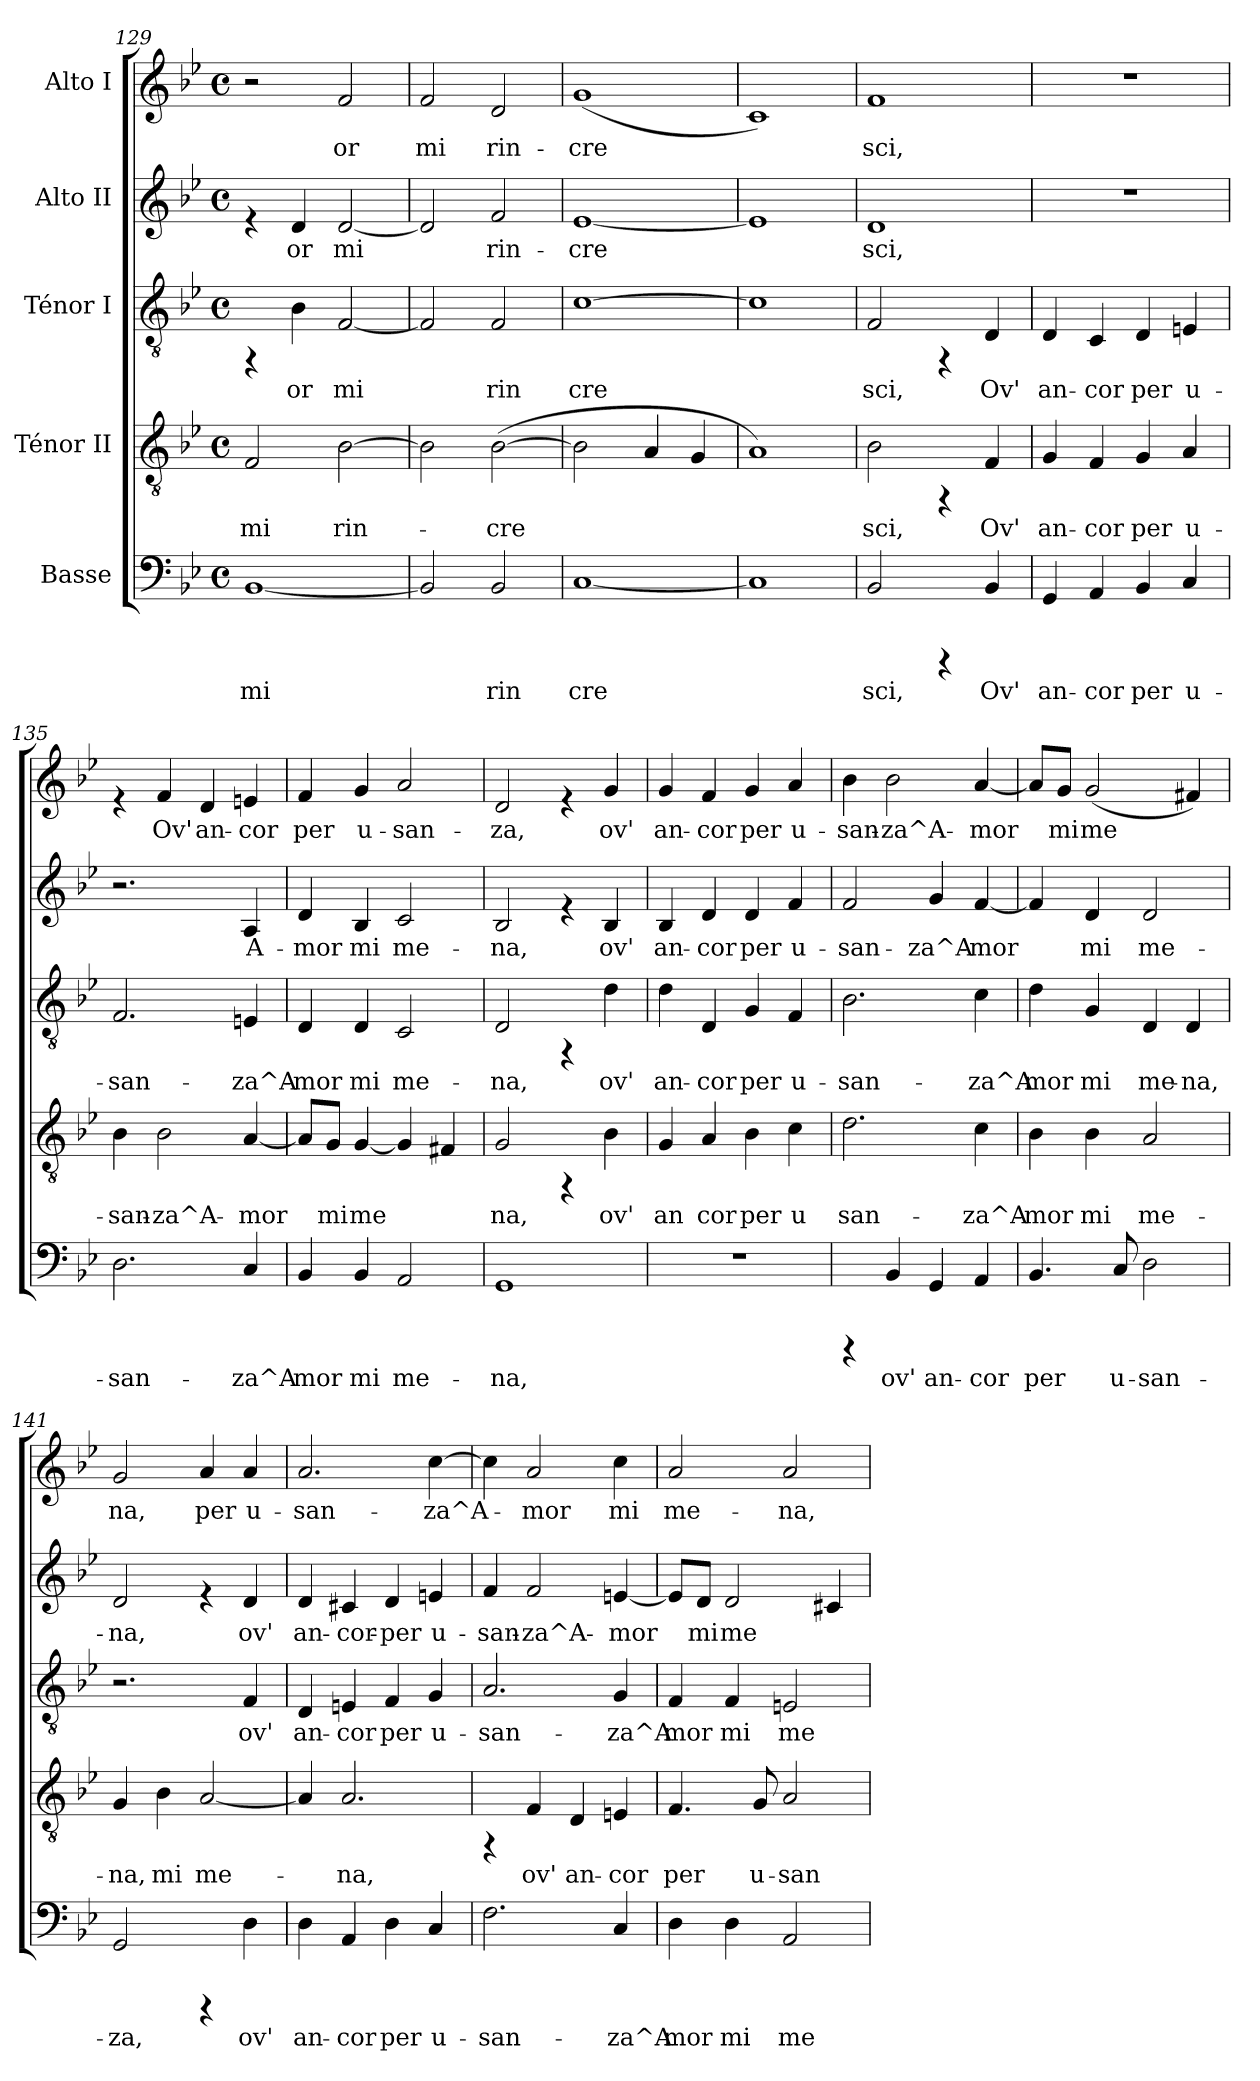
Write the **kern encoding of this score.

**kern	**text	**kern	**text	**kern	**text	**kern	**text	**kern	**text
*part5	*part5	*part4	*part4	*part3	*part3	*part2	*part2	*part1	*part1
*staff5	*staff5	*staff4	*staff4	*staff3	*staff3	*staff2	*staff2	*staff1	*staff1
*I"Basse	*	*I"Ténor II	*	*I"Ténor I	*	*I"Alto II	*	*I"Alto I	*
!!LO:PB:g=z
*clefF4	*	*clefGv2	*	*clefGv2	*	*clefG2	*	*clefG2	*
*k[b-e-]	*	*k[b-e-]	*	*k[b-e-]	*	*k[b-e-]	*	*k[b-e-]	*
*B-:	*	*B-:	*	*B-:	*	*B-:	*	*B-:	*
*M4/4	*	*M4/4	*	*M4/4	*	*M4/4	*	*M4/4	*
*met(c)	*	*met(c)	*	*met(c)	*	*met(c)	*	*met(c)	*
=129	=129	=129	=129	=129	=129	=129	=129	=129	=129
!	!LO:LY:b:cj	!	!LO:LY:b:cj	!	!	!	!	!	!
[<1BB-	mi	2F/	mi	4rEE	.	4re	.	2r	.
!	!	!	!	!	!LO:LY:b:cj	!	!LO:LY:b:cj	!	!
.	.	.	.	4B-\	or	4d/	or	.	.
!	!	!	!LO:LY:b:cj	!	!LO:LY:b:cj	!	!LO:LY:b:cj	!	!LO:LY:b:cj
.	.	[>2B-\	rin-	[<2F/	mi	[<2d/	mi	2f/	or
=130	=130	=130	=130	=130	=130	=130	=130	=130	=130
!	!	!	!	!	!	!	!	!	!LO:LY:b:cj
2BB-/]	.	2B-\]	.	2F/]	.	2d/]	.	2f/	mi
!	!LO:LY:b:cj	!	!LO:LY:b:cj	!	!LO:LY:b:cj	!	!LO:LY:b:cj	!	!LO:LY:b:cj
2BB-/	rin	(>[>2B-\	-cre	2F/	rin	2f/	rin-	2d/	rin-
=131	=131	=131	=131	=131	=131	=131	=131	=131	=131
!	!LO:LY:b:cj	!	!	!	!LO:LY:b:cj	!	!LO:LY:b:cj	!	!LO:LY:b:cj
[<1C	cre	2B-\]	.	[>1c	cre	[<1e-	-cre	(<1g	-cre
!	!	!	!LO:LY:b:cj	!	!	!	!	!	!
.	.	4A/	-	.	.	.	.	.	.
!	!	!	!LO:LY:b:cj	!	!	!	!	!	!
.	.	4G/	--	.	.	.	.	.	.
=132	=132	=132	=132	=132	=132	=132	=132	=132	=132
!	!	!	!LO:LY:b:cj	!	!	!	!	!	!LO:LY:b:cj
1C]	.	1A)	--	1c]	.	1e-]	.	1c)	-
=133	=133	=133	=133	=133	=133	=133	=133	=133	=133
!	!LO:LY:b:cj	!	!LO:LY:b:cj	!	!LO:LY:b:cj	!	!LO:LY:b:cj	!	!LO:LY:b:cj
2BB-/	sci,	2B-\	-sci,	2F/	sci,	1d	sci,	1f	-sci,
4rBBBB	.	4rEE	.	4rEE	.	.	.	.	.
!	!LO:LY:b:cj	!	!LO:LY:b:cj	!	!LO:LY:b:cj	!	!	!	!
4BB-/	Ov'	4F/	Ov'	4D/	Ov'	.	.	.	.
=134	=134	=134	=134	=134	=134	=134	=134	=134	=134
!	!LO:LY:b:cj	!	!LO:LY:b:cj	!	!LO:LY:b:cj	!	!	!	!
4GG/	an-	4G/	an-	4D/	an-	1r	.	1r	.
!	!LO:LY:b:cj	!	!LO:LY:b:cj	!	!LO:LY:b:cj	!	!	!	!
4AA/	-cor	4F/	-cor	4C/	-cor	.	.	.	.
!	!LO:LY:b:cj	!	!LO:LY:b:cj	!	!LO:LY:b:cj	!	!	!	!
4BB-/	per	4G/	per	4D/	per	.	.	.	.
!	!LO:LY:b:cj	!	!LO:LY:b:cj	!	!LO:LY:b:cj	!	!	!	!
4C/	u-	4A/	u-	4En/	u-	.	.	.	.
=135	=135	=135	=135	=135	=135	=135	=135	=135	=135
!	!LO:LY:b:cj	!	!LO:LY:b:cj	!	!LO:LY:b:cj	!	!	!	!
2.D\	-san-	4B-\	-san-	2.F/	-san-	2.r	.	4re	.
!	!	!	!LO:LY:b:cj	!	!	!	!	!	!LO:LY:b:cj
.	.	2B-\	-za^A-	.	.	.	.	4f/	Ov'
!	!	!	!	!	!	!	!	!	!LO:LY:b:cj
.	.	.	.	.	.	.	.	4d/	an-
!	!LO:LY:b:cj	!	!LO:LY:b:cj	!	!LO:LY:b:cj	!	!LO:LY:b:cj	!	!LO:LY:b:cj
4C/	-za^A-	[<4A/	-mor	4En/	-za^A-	4A/	A-	4en/	-cor
!!LO:LB:g=z
=136	=136	=136	=136	=136	=136	=136	=136	=136	=136
!	!LO:LY:b:cj	!	!	!	!LO:LY:b:cj	!	!LO:LY:b:cj	!	!LO:LY:b:cj
4BB-/	-mor	8A/L]	.	4D/	-mor	4d/	-mor	4f/	per
!	!	!	!LO:LY:b:cj	!	!	!	!	!	!
.	.	8G/J	mi	.	.	.	.	.	.
!	!LO:LY:b:cj	!	!LO:LY:b:cj	!	!LO:LY:b:cj	!	!LO:LY:b:cj	!	!LO:LY:b:cj
4BB-/	mi	[<4G/	me	4D/	mi	4B-/	mi	4g/	u-
!	!LO:LY:b:cj	!	!	!	!LO:LY:b:cj	!	!LO:LY:b:cj	!	!LO:LY:b:cj
2AA/	me-	4G/]	.	2C/	me-	2c/	me-	2a/	-san-
!	!	!	!LO:LY:b:cj	!	!	!	!	!	!
.	.	4F#X/	-	.	.	.	.	.	.
!!LO:LB:g=z
=137	=137	=137	=137	=137	=137	=137	=137	=137	=137
!	!LO:LY:b:cj	!	!LO:LY:b:cj	!	!LO:LY:b:cj	!	!LO:LY:b:cj	!	!LO:LY:b:cj
1GG	-na,	2G/	-na,	2D/	-na,	2B-/	-na,	2d/	-za,
.	.	4rEE	.	4rEE	.	4re	.	4re	.
!	!	!	!LO:LY:b:cj	!	!LO:LY:b:cj	!	!LO:LY:b:cj	!	!LO:LY:b:cj
.	.	4B-\	ov'	4d\	ov'	4B-/	ov'	4g/	ov'
=138	=138	=138	=138	=138	=138	=138	=138	=138	=138
!	!	!	!LO:LY:b:cj	!	!LO:LY:b:cj	!	!LO:LY:b:cj	!	!LO:LY:b:cj
1r	.	4G/	an	4d\	an-	4B-/	an-	4g/	an-
!	!	!	!LO:LY:b:cj	!	!LO:LY:b:cj	!	!LO:LY:b:cj	!	!LO:LY:b:cj
.	.	4A/	cor	4D/	-cor	4d/	-cor	4f/	-cor
!	!	!	!LO:LY:b:cj	!	!LO:LY:b:cj	!	!LO:LY:b:cj	!	!LO:LY:b:cj
.	.	4B-\	per	4G/	per	4d/	per	4g/	per
!	!	!	!LO:LY:b:cj	!	!LO:LY:b:cj	!	!LO:LY:b:cj	!	!LO:LY:b:cj
.	.	4c\	u	4F/	u-	4f/	u-	4a/	u-
=139	=139	=139	=139	=139	=139	=139	=139	=139	=139
!	!	!	!LO:LY:b:cj	!	!LO:LY:b:cj	!	!LO:LY:b:cj	!	!LO:LY:b:cj
4rBBBB	.	2.d\	san-	2.B-\	-san-	2f/	-san-	4b-\	-san-
!	!LO:LY:b:cj	!	!	!	!	!	!	!	!LO:LY:b:cj
4BB-/	ov'	.	.	.	.	.	.	2b-\	-za^A-
!	!LO:LY:b:cj	!	!	!	!	!	!LO:LY:b:cj	!	!
4GG/	an-	.	.	.	.	4g/	-za^A-	.	.
!	!LO:LY:b:cj	!	!LO:LY:b:cj	!	!LO:LY:b:cj	!	!LO:LY:b:cj	!	!LO:LY:b:cj
4AA/	-cor	4c\	-za^A-	4c\	-za^A	[<4f/	-mor	[<4a/	-mor
=140	=140	=140	=140	=140	=140	=140	=140	=140	=140
!	!LO:LY:b:cj	!	!LO:LY:b:cj	!	!LO:LY:b:cj	!	!	!	!
4.BB-/	per	4B-\	-mor	4d\	mor	4f/]	.	8a/L]	.
!	!	!	!	!	!	!	!	!	!LO:LY:b:cj
.	.	.	.	.	.	.	.	8g/J	mi
!	!	!	!LO:LY:b:cj	!	!LO:LY:b:cj	!	!LO:LY:b:cj	!	!LO:LY:b:cj
.	.	4B-\	mi	4G/	mi	4d/	mi	(<2g/	me
!	!LO:LY:b:cj	!	!	!	!	!	!	!	!
8C/	u-	.	.	.	.	.	.	.	.
!	!LO:LY:b:cj	!	!LO:LY:b:cj	!	!LO:LY:b:cj	!	!LO:LY:b:cj	!	!
2D\	-san-	2A/	me-	4D/	me-	2d/	me-	.	.
!	!	!	!	!	!LO:LY:b:cj	!	!	!	!LO:LY:b:cj
.	.	.	.	4D/	-na,	.	.	4f#X/)	-
=141	=141	=141	=141	=141	=141	=141	=141	=141	=141
!	!LO:LY:b:cj	!	!LO:LY:b:cj	!	!	!	!LO:LY:b:cj	!	!LO:LY:b:cj
2GG/	-za,	4G/	-na,	2.r	.	2d/	-na,	2g/	-na,
!	!	!	!LO:LY:b:cj	!	!	!	!	!	!
.	.	4B-\	mi	.	.	.	.	.	.
!	!	!	!LO:LY:b:cj	!	!	!	!	!	!LO:LY:b:cj
4rBBBB	.	[<2A/	me-	.	.	4re	.	4a/	per
!	!LO:LY:b:cj	!	!	!	!LO:LY:b:cj	!	!LO:LY:b:cj	!	!LO:LY:b:cj
4D\	ov'	.	.	4F/	ov'	4d/	ov'	4a/	u-
=142	=142	=142	=142	=142	=142	=142	=142	=142	=142
!	!LO:LY:b:cj	!	!	!	!LO:LY:b:cj	!	!LO:LY:b:cj	!	!LO:LY:b:cj
4D\	an-	4A/]	.	4D/	an-	4d/	an-	2.a/	-san-
!	!LO:LY:b:cj	!	!LO:LY:b:cj	!	!LO:LY:b:cj	!	!LO:LY:b:cj	!	!
4AA/	-cor	2.A/	-na,	4En/	-cor	4c#X/	-cor-	.	.
!	!LO:LY:b:cj	!	!	!	!LO:LY:b:cj	!	!LO:LY:b:cj	!	!
4D\	per	.	.	4F/	per	4d/	-per	.	.
!	!LO:LY:b:cj	!	!	!	!LO:LY:b:cj	!	!LO:LY:b:cj	!	!LO:LY:b:cj
4C/	u-	.	.	4G/	u-	4en/	u-	[>4cc\	-za^A-
!!LO:LB:g=z
=143	=143	=143	=143	=143	=143	=143	=143	=143	=143
!	!LO:LY:b:cj	!	!	!	!LO:LY:b:cj	!	!LO:LY:b:cj	!	!
2.F\	-san-	4rEE	.	2.A/	-san-	4f/	-san-	4cc\]	.
!	!	!	!LO:LY:b:cj	!	!	!	!LO:LY:b:cj	!	!LO:LY:b:cj
.	.	4F/	ov'	.	.	2f/	-za^A-	2a/	-mor
!	!	!	!LO:LY:b:cj	!	!	!	!	!	!
.	.	4D/	an-	.	.	.	.	.	.
!	!LO:LY:b:cj	!	!LO:LY:b:cj	!	!LO:LY:b:cj	!	!LO:LY:b:cj	!	!LO:LY:b:cj
4C/	-za^A	4En/	-cor	4G/	-za^A	[<4en/	-mor	4cc\	mi
=144	=144	=144	=144	=144	=144	=144	=144	=144	=144
!	!LO:LY:b:cj	!	!LO:LY:b:cj	!	!LO:LY:b:cj	!	!	!	!LO:LY:b:cj
4D\	mor	4.F/	per	4F/	mor	8e/L]	.	2a/	me-
!	!	!	!	!	!	!	!LO:LY:b:cj	!	!
.	.	.	.	.	.	8d/J	mi	.	.
!	!LO:LY:b:cj	!	!	!	!LO:LY:b:cj	!	!LO:LY:b:cj	!	!
4D\	mi	.	.	4F/	mi	2d/	me	.	.
!	!	!	!LO:LY:b:cj	!	!	!	!	!	!
.	.	8G/	u-	.	.	.	.	.	.
!	!LO:LY:b:cj	!	!LO:LY:b:cj	!	!LO:LY:b:cj	!	!	!	!LO:LY:b:cj
2AA/	me-	2A/	-san-	2En/	me-	.	.	2a/	-na,
!	!	!	!	!	!	!	!LO:LY:b:cj	!	!
.	.	.	.	.	.	4c#X/	-	.	.
=	=	=	=	=	=	=	=	=	=
*-	*-	*-	*-	*-	*-	*-	*-	*-	*-
